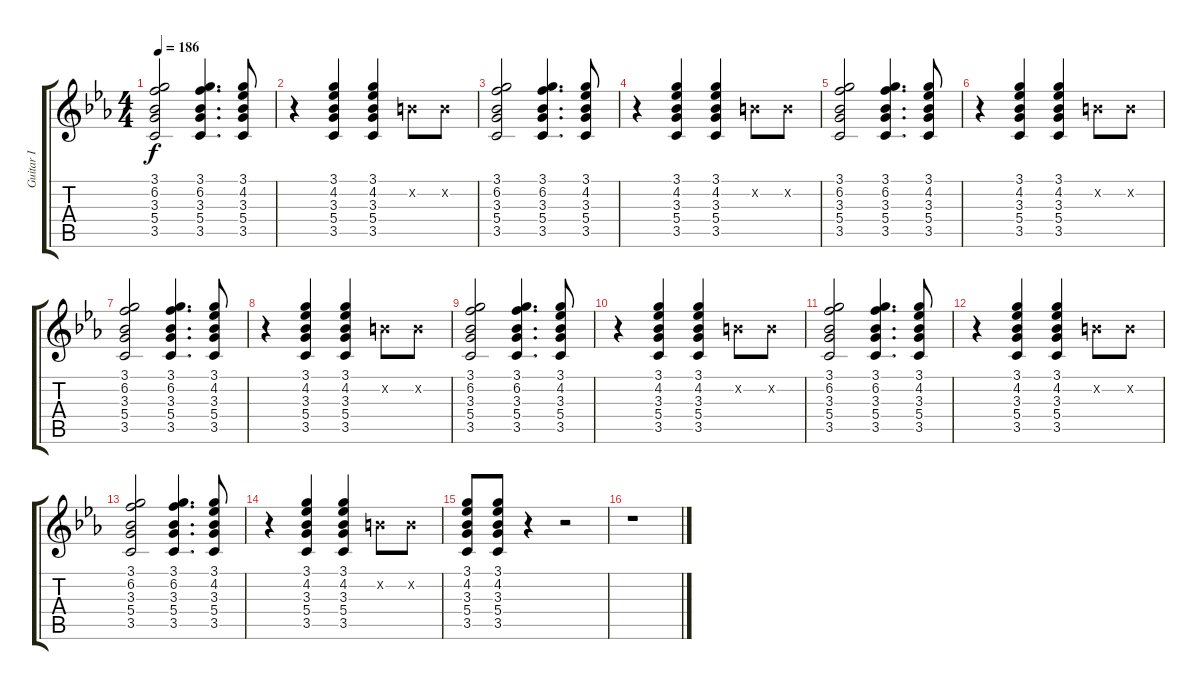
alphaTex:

\track ("Guitar Ⅰ" "Guitar Ⅰ") {instrument distortionguitar}
\staff {score tabs}
\tuning (E4 B3 G3 D3 A2 E2) {hide}
\ts (4 4)
\tempo 186
\clef g2
\ks eb
(3.1 6.2 3.3 5.4 3.5).2{dy f} (3.1 6.2 3.3 5.4 3.5).4{d} (3.1 4.2 3.3 5.4 3.5).8 |
r.4 (3.1 4.2 3.3 5.4 3.5).4 (3.1 4.2 3.3 5.4 3.5).4 0.2{x}.8 0.2{x}.8 |
(3.1 6.2 3.3 5.4 3.5).2 (3.1 6.2 3.3 5.4 3.5).4{d} (3.1 4.2 3.3 5.4 3.5).8 |
r.4 (3.1 4.2 3.3 5.4 3.5).4 (3.1 4.2 3.3 5.4 3.5).4 0.2{x}.8 0.2{x}.8 |
(3.1 6.2 3.3 5.4 3.5).2 (3.1 6.2 3.3 5.4 3.5).4{d} (3.1 4.2 3.3 5.4 3.5).8 |
r.4 (3.1 4.2 3.3 5.4 3.5).4 (3.1 4.2 3.3 5.4 3.5).4 0.2{x}.8 0.2{x}.8 |
(3.1 6.2 3.3 5.4 3.5).2 (3.1 6.2 3.3 5.4 3.5).4{d} (3.1 4.2 3.3 5.4 3.5).8 |
r.4 (3.1 4.2 3.3 5.4 3.5).4 (3.1 4.2 3.3 5.4 3.5).4 0.2{x}.8 0.2{x}.8 |
(3.1 6.2 3.3 5.4 3.5).2 (3.1 6.2 3.3 5.4 3.5).4{d} (3.1 4.2 3.3 5.4 3.5).8 |
r.4 (3.1 4.2 3.3 5.4 3.5).4 (3.1 4.2 3.3 5.4 3.5).4 0.2{x}.8 0.2{x}.8 |
(3.1 6.2 3.3 5.4 3.5).2 (3.1 6.2 3.3 5.4 3.5).4{d} (3.1 4.2 3.3 5.4 3.5).8 |
r.4 (3.1 4.2 3.3 5.4 3.5).4 (3.1 4.2 3.3 5.4 3.5).4 0.2{x}.8 0.2{x}.8 |
(3.1 6.2 3.3 5.4 3.5).2 (3.1 6.2 3.3 5.4 3.5).4{d} (3.1 4.2 3.3 5.4 3.5).8 |
r.4 (3.1 4.2 3.3 5.4 3.5).4 (3.1 4.2 3.3 5.4 3.5).4 0.2{x}.8 0.2{x}.8 |
(3.1 4.2 3.3 5.4 3.5).8 (3.1 4.2 3.3 5.4 3.5).8 r.4 r.2 |
r.1
